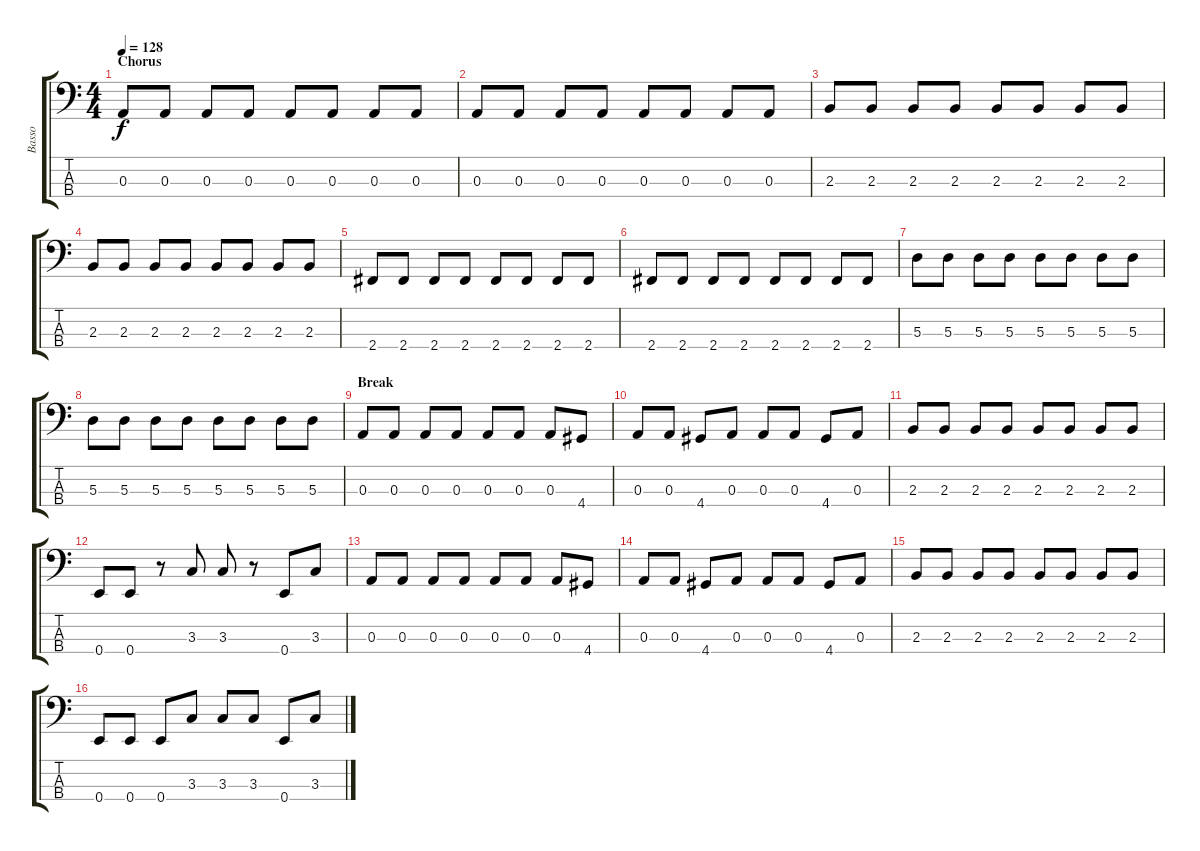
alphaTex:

\track ("Basso" "Basso") {instrument slapbass2}
\staff {score tabs}
\tuning (G2 D2 A1 E1) {hide}
\ts (4 4)
\section ("" "Chorus")
\tempo 128
\clef f4
\ks c
0.3.8{dy f} 0.3.8 0.3.8 0.3.8 0.3.8 0.3.8 0.3.8 0.3.8 |
0.3.8 0.3.8 0.3.8 0.3.8 0.3.8 0.3.8 0.3.8 0.3.8 |
2.3.8 2.3.8 2.3.8 2.3.8 2.3.8 2.3.8 2.3.8 2.3.8 |
2.3.8 2.3.8 2.3.8 2.3.8 2.3.8 2.3.8 2.3.8 2.3.8 |
2.4.8 2.4.8 2.4.8 2.4.8 2.4.8 2.4.8 2.4.8 2.4.8 |
2.4.8 2.4.8 2.4.8 2.4.8 2.4.8 2.4.8 2.4.8 2.4.8 |
5.3.8 5.3.8 5.3.8 5.3.8 5.3.8 5.3.8 5.3.8 5.3.8 |
5.3.8 5.3.8 5.3.8 5.3.8 5.3.8 5.3.8 5.3.8 5.3.8 |
\section ("" "Break")
0.3.8 0.3.8 0.3.8 0.3.8 0.3.8 0.3.8 0.3.8 4.4.8 |
0.3.8 0.3.8 4.4.8 0.3.8 0.3.8 0.3.8 4.4.8 0.3.8 |
2.3.8 2.3.8 2.3.8 2.3.8 2.3.8 2.3.8 2.3.8 2.3.8 |
0.4.8 0.4.8 r.8 3.3.8 3.3.8 r.8 0.4.8 3.3.8 |
0.3.8 0.3.8 0.3.8 0.3.8 0.3.8 0.3.8 0.3.8 4.4.8 |
0.3.8 0.3.8 4.4.8 0.3.8 0.3.8 0.3.8 4.4.8 0.3.8 |
2.3.8 2.3.8 2.3.8 2.3.8 2.3.8 2.3.8 2.3.8 2.3.8 |
0.4.8 0.4.8 0.4.8 3.3.8 3.3.8 3.3.8 0.4.8 3.3.8
